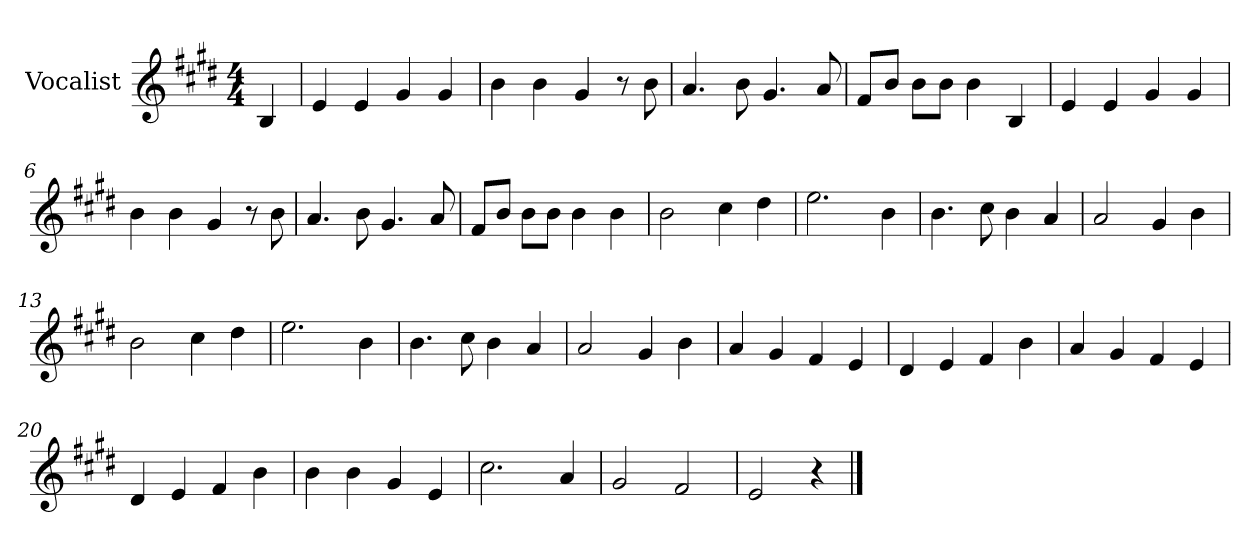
**kern
*part1
*staff1
*I"Vocalist
*k[f#c#g#d#]
*E:
*M4/4
=
4B
=1
4e
4e
4g#
4g#
=2
4b
4b
4g#
8r
8b
=3
4.a
8b
4.g#
8a
=4
8f#L
8bJ
8bL
8bJ
4b
4B
=5
4e
4e
4g#
4g#
=6
4b
4b
4g#
8r
8b
=7
4.a
8b
4.g#
8a
=8
8f#L
8bJ
8bL
8bJ
4b
4b
=9
2b
4cc#
4dd#
=10
2.ee
4b
=11
4.b
8cc#
4b
4a
=12
2a
4g#
4b
=13
2b
4cc#
4dd#
=14
2.ee
4b
=15
4.b
8cc#
4b
4a
=16
2a
4g#
4b
=17
4a
4g#
4f#
4e
=18
4d#
4e
4f#
4b
=19
4a
4g#
4f#
4e
=20
4d#
4e
4f#
4b
=21
4b
4b
4g#
4e
=22
2.cc#
4a
=23
2g#
2f#
=24
2e
4r
==
*-
